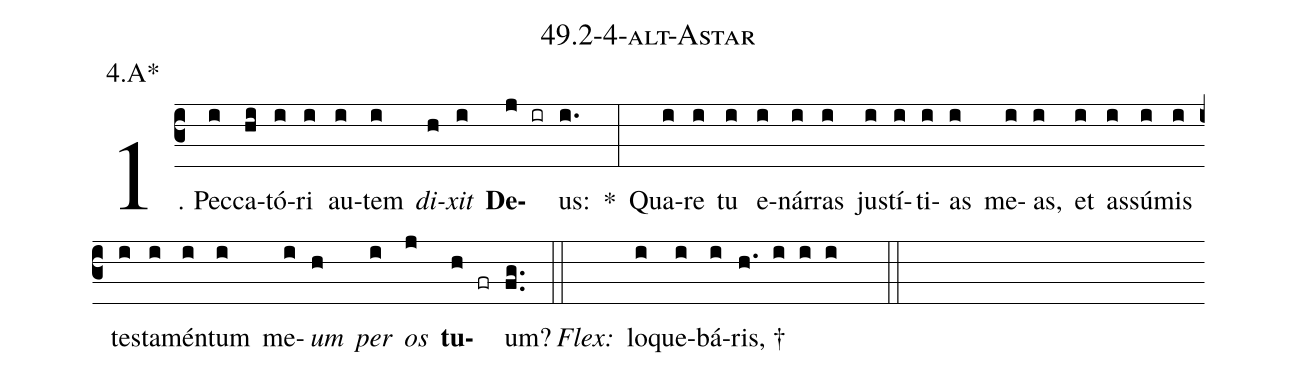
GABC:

name: 49.2-4-alt-Astar;
annotation: 4.A*;
%%
(c3)1. Pec(i)ca(hi)tó(i)ri(i) au(i)tem(i) <i>di</i>(h)<i>xit</i>(i) <b>De</b>(j ir)us:(i.) *(:) Qua(i)re(i) tu(i) e(i)nár(i)ras(i) jus(i)tí(i)ti(i)as(i) me(i)as,(i) et(i) as(i)sú(i)mis(i) tes(i)ta(i)mén(i)tum(i) me(i)<i>um</i>(h) <i>per</i>(i) <i>os</i>(j) <b>tu</b>(h fr)um?(fg..) (::)
<i>Flex:</i>()  lo(i)que(i)bá(i)ris, †(h. i i i  ::)

%E(i) u(h) o(i) u(j) a(h) e.(fg..) (::)
